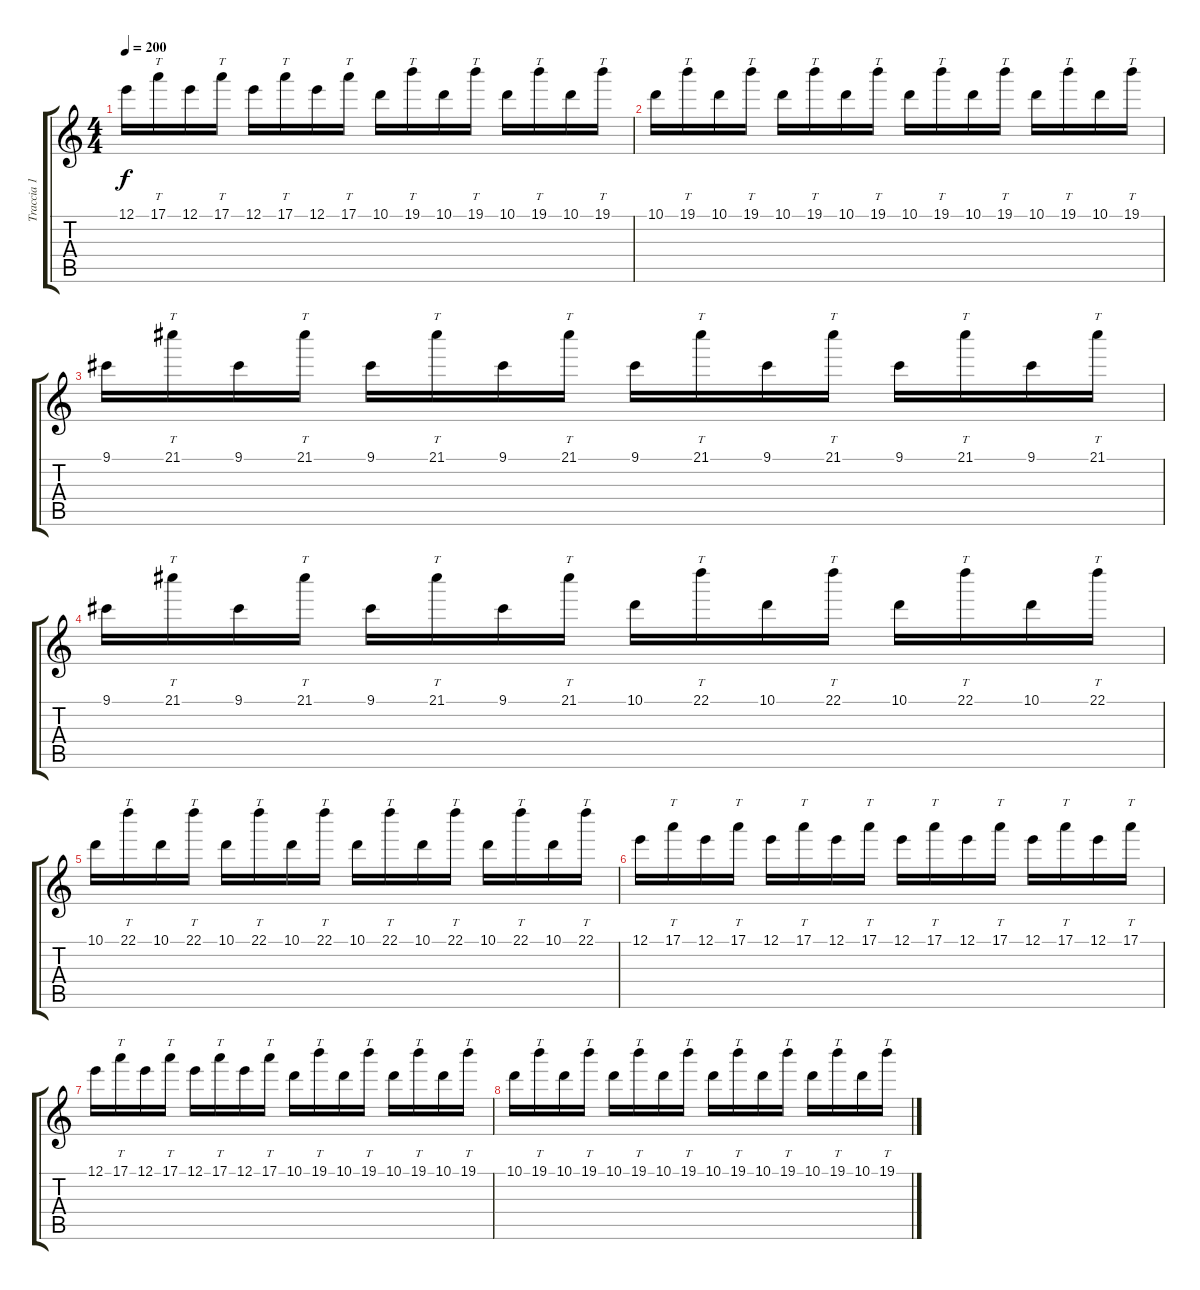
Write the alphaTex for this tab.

\track ("Traccia 1" "Traccia 1") {instrument overdrivenguitar}
\staff {score tabs}
\tuning (E4 B3 G3 D3 A2 E2) {hide}
\ts (4 4)
\tempo 200
\clef g2
\ks c
12.1.16{dy f} 17.1.16{tt} 12.1.16 17.1.16{tt} 12.1.16 17.1.16{tt} 12.1.16 17.1.16{tt} 10.1.16 19.1.16{tt} 10.1.16 19.1.16{tt} 10.1.16 19.1.16{tt} 10.1.16 19.1.16{tt} |
10.1.16 19.1.16{tt} 10.1.16 19.1.16{tt} 10.1.16 19.1.16{tt} 10.1.16 19.1.16{tt} 10.1.16 19.1.16{tt} 10.1.16 19.1.16{tt} 10.1.16 19.1.16{tt} 10.1.16 19.1.16{tt} |
9.1.16 21.1.16{tt} 9.1.16 21.1.16{tt} 9.1.16 21.1.16{tt} 9.1.16 21.1.16{tt} 9.1.16 21.1.16{tt} 9.1.16 21.1.16{tt} 9.1.16 21.1.16{tt} 9.1.16 21.1.16{tt} |
9.1.16 21.1.16{tt} 9.1.16 21.1.16{tt} 9.1.16 21.1.16{tt} 9.1.16 21.1.16{tt} 10.1.16 22.1.16{tt} 10.1.16 22.1.16{tt} 10.1.16 22.1.16{tt} 10.1.16 22.1.16{tt} |
10.1.16 22.1.16{tt} 10.1.16 22.1.16{tt} 10.1.16 22.1.16{tt} 10.1.16 22.1.16{tt} 10.1.16 22.1.16{tt} 10.1.16 22.1.16{tt} 10.1.16 22.1.16{tt} 10.1.16 22.1.16{tt} |
12.1.16 17.1.16{tt} 12.1.16 17.1.16{tt} 12.1.16 17.1.16{tt} 12.1.16 17.1.16{tt} 12.1.16 17.1.16{tt} 12.1.16 17.1.16{tt} 12.1.16 17.1.16{tt} 12.1.16 17.1.16{tt} |
12.1.16 17.1.16{tt} 12.1.16 17.1.16{tt} 12.1.16 17.1.16{tt} 12.1.16 17.1.16{tt} 10.1.16 19.1.16{tt} 10.1.16 19.1.16{tt} 10.1.16 19.1.16{tt} 10.1.16 19.1.16{tt} |
10.1.16 19.1.16{tt} 10.1.16 19.1.16{tt} 10.1.16 19.1.16{tt} 10.1.16 19.1.16{tt} 10.1.16 19.1.16{tt} 10.1.16 19.1.16{tt} 10.1.16 19.1.16{tt} 10.1.16 19.1.16{tt}
